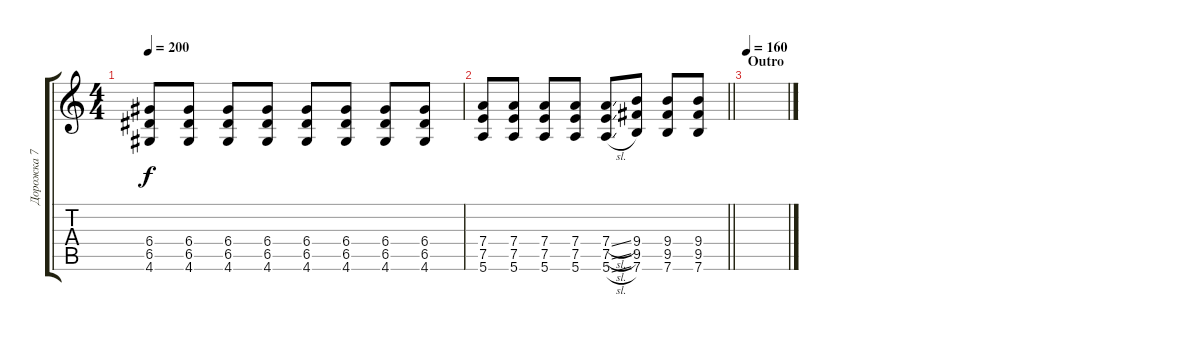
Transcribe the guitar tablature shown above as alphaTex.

\track ("Дорожка 7" "Дорожка 7") {instrument distortionguitar}
\staff {score tabs}
\tuning (E4 B3 G3 D3 A2 E2) {hide}
\ts (4 4)
\tempo 200
\clef g2
\ks c
(6.4 6.5 4.6).8{dy f} (6.4 6.5 4.6).8 (6.4 6.5 4.6).8 (6.4 6.5 4.6).8 (6.4 6.5 4.6).8 (6.4 6.5 4.6).8 (6.4 6.5 4.6).8 (6.4 6.5 4.6).8 |
\barLineRight lightlight
(7.4 7.5 5.6).8 (7.4 7.5 5.6).8 (7.4 7.5 5.6).8 (7.4 7.5 5.6).8 (7.4{sl} 7.5{sl} 5.6{sl}).8 (9.4 9.5 7.6).8 (9.4 9.5 7.6).8 (9.4 9.5 7.6).8 |
\section ("" "Outro")
\tempo 160
